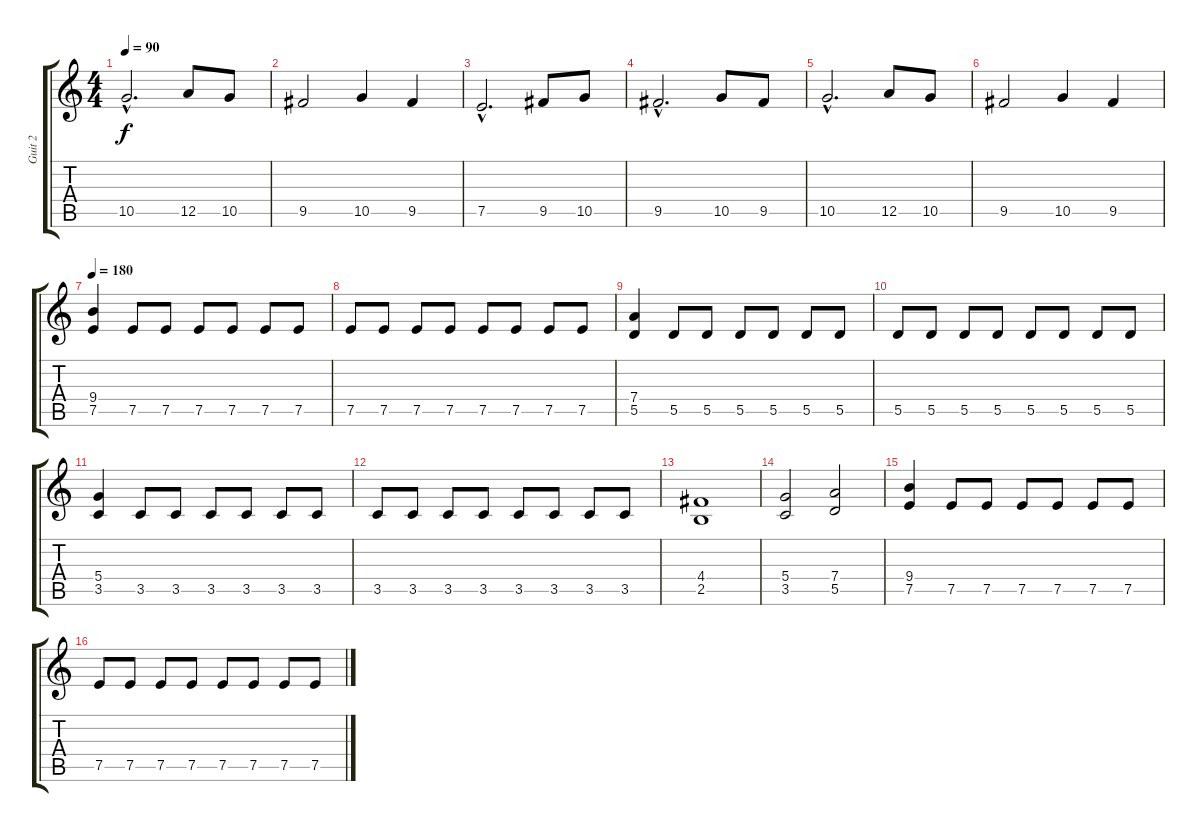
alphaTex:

\track ("Guit 2" "Guit 2") {instrument overdrivenguitar}
\staff {score tabs}
\tuning (E4 B3 G3 D3 A2 E2) {hide}
\ts (4 4)
\tempo 90
\clef g2
\ks c
10.5{hac}.2{d dy f} 12.5.8 10.5.8 |
9.5.2 10.5.4 9.5.4 |
7.5{hac}.2{d} 9.5.8 10.5.8 |
9.5{hac}.2{d} 10.5.8 9.5.8 |
10.5{hac}.2{d} 12.5.8 10.5.8 |
9.5.2 10.5.4 9.5.4 |
\tempo 180
(9.4 7.5).4 7.5.8 7.5.8 7.5.8 7.5.8 7.5.8 7.5.8 |
7.5.8 7.5.8 7.5.8 7.5.8 7.5.8 7.5.8 7.5.8 7.5.8 |
(7.4 5.5).4 5.5.8 5.5.8 5.5.8 5.5.8 5.5.8 5.5.8 |
5.5.8 5.5.8 5.5.8 5.5.8 5.5.8 5.5.8 5.5.8 5.5.8 |
(5.4 3.5).4 3.5.8 3.5.8 3.5.8 3.5.8 3.5.8 3.5.8 |
3.5.8 3.5.8 3.5.8 3.5.8 3.5.8 3.5.8 3.5.8 3.5.8 |
(4.4 2.5).1 |
(5.4 3.5).2 (7.4 5.5).2 |
(9.4 7.5).4 7.5.8 7.5.8 7.5.8 7.5.8 7.5.8 7.5.8 |
7.5.8 7.5.8 7.5.8 7.5.8 7.5.8 7.5.8 7.5.8 7.5.8
